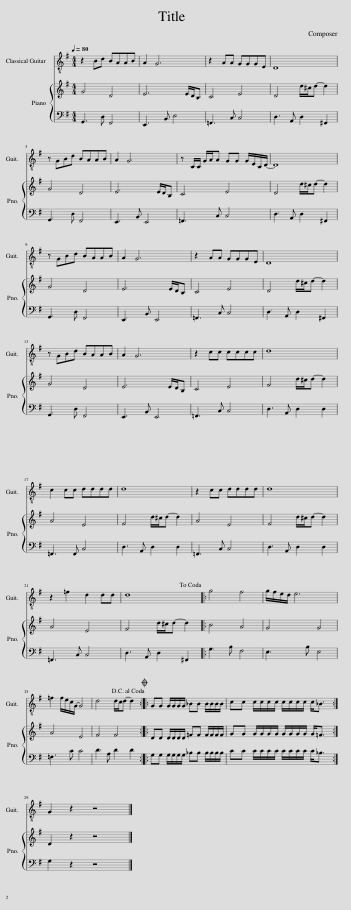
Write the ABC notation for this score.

X:1
%%score 1 { 2 | 3 }
L:1/8
Q:1/4=80
M:4/4
I:linebreak $
K:G
V:1 treble-8
V:2 treble
V:3 bass
V:1
 z2 Bd BAAB | A2 G6 | z2 AA GGGE | D8 |$ z GBd BAAB | %5
 A2 G6 | z C/C/ G/A/A GG G/E/C/D/- | D8 |$ z GBd BAAB | A2 G6 | %10
 z2 AA GGGE | D8 |$ z GBd BAAB | A2 G6 | z2 cc cccc | %15
 d8 |$ c2 cc dddd | d8 | z2 cc dddd | d8 |$ %20
 z2 =f2 d2 dd | d8!dacoda! |: g4 f4 | g/f/e/d/ e6 |$ =f2 f/e/c/G/- G4 | %25
 d4 d/c/d- d2!D.C.! ::O GG G/G/G/G/ _BB B/B/B/B/ | cc c/c/c/c/ c/c/c/c/ c<_B :|$ G2 z2 z4 |] %29
V:2
 G4 D4 | E6 E/D/B, | C4 E4 | D4 d/^c/d- d2 |$ G4 D4 | %5
 E6 E/D/B, | C4 E4 | D4 d/^c/d- d2 |$ G4 D4 | E6 E/D/B, | %10
 C4 E4 | D4 d/^c/d- d2 |$ G4 D4 | E6 E/D/B, | C4 E4 | %15
 F4 d/^c/d- d2 |$ A4 E4 | F4 d/^c/d- d2 | A4 E4 | F4 d/^c/d- d2 |$ %20
 A4 E4 | F4 d/^c/d- d2 |: B4 A4 | G4 G4 |$ A4 E4 | %25
 F4 F4 :: DD D/D/D/D/ =FF F/F/F/F/ | GG G/G/G/G/ G/G/G/G/ G<=F :|$ D2 z2 z4 |] %29
V:3
 G,,3 D, F,,4 | E,,3 B,, E,4 | =F,,3 C, C,4 | D,3 A,, D,2 ^F,,2 |$ G,,3 D, F,,4 | %5
 E,,3 B,, E,,4 | =F,,3 C, C,4 | D,3 A,, D,2 ^F,,2 |$ G,,3 D, F,,4 | E,,3 B,, E,,4 | %10
 =F,,3 C, C,4 | D,3 A,, D,2 ^F,,2 |$ G,,3 D, F,,4 | E,,3 B,, E,,4 | =F,,3 C, C,4 | %15
 D,3 A,, D,2 D,2 |$ =F,,3 F,, C,4 | D,3 A,, D,2 D,2 | =F,,3 C, C,4 | D,3 A,, D,2 D,2 |$ %20
 =F,,3 C, C,4 | D,3 A,, D,2 ^F,,2 |: G,3 B, F,4 | E,3 B, E,4 |$ =F,3 C C4 | %25
 D3 A, D2 D2 :: G,G, G,/G,/G,/G,/ _B,B, B,/B,/B,/B,/ | CC C/C/C/C/ C/C/C/C/ C<_B, :|$ G,2 z2 z4 |] %29
